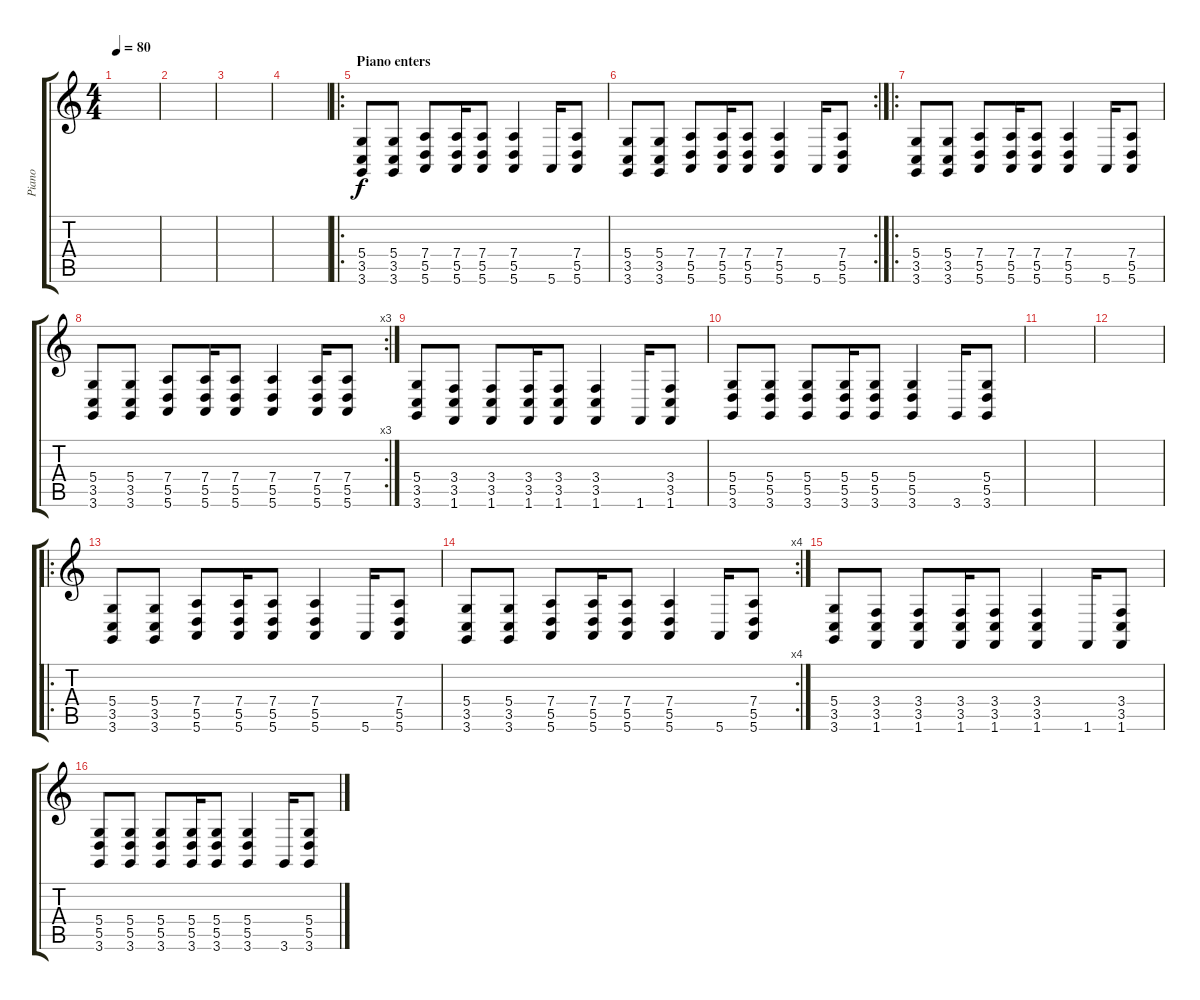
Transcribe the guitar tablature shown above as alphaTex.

\track ("Piano" "Piano") {instrument acousticgrandpiano}
\staff {score tabs}
\tuning (E4 B3 G3 D3 A2 E2) {hide}
\ts (4 4)
\tempo 80
\clef g2
\ks c
|
|
|
|
\ro
\section ("" "Piano enters")
(5.4 3.5 3.6).8 (5.4 3.5 3.6).8 (7.4 5.5 5.6).8 (7.4 5.5 5.6).16 (7.4 5.5 5.6).8 (7.4 5.5 5.6).4 5.6.16 (7.4 5.5 5.6).8 |
\rc 2
(5.4 3.5 3.6).8 (5.4 3.5 3.6).8 (7.4 5.5 5.6).8 (7.4 5.5 5.6).16 (7.4 5.5 5.6).8 (7.4 5.5 5.6).4 5.6.16 (7.4 5.5 5.6).8 |
\ro
(5.4 3.5 3.6).8 (5.4 3.5 3.6).8 (7.4 5.5 5.6).8 (7.4 5.5 5.6).16 (7.4 5.5 5.6).8 (7.4 5.5 5.6).4 5.6.16 (7.4 5.5 5.6).8 |
\rc 3
(5.4 3.5 3.6).8 (5.4 3.5 3.6).8 (7.4 5.5 5.6).8 (7.4 5.5 5.6).16 (7.4 5.5 5.6).8 (7.4 5.5 5.6).4 (7.4 5.5 5.6).16 (7.4 5.5 5.6).8 |
(5.4 3.5 3.6).8 (3.4 3.5 1.6).8 (3.4 3.5 1.6).8 (3.4 3.5 1.6).16 (3.4 3.5 1.6).8 (3.4 3.5 1.6).4 1.6.16 (3.4 3.5 1.6).8 |
(5.4 5.5 3.6).8 (5.4 5.5 3.6).8 (5.4 5.5 3.6).8 (5.4 5.5 3.6).16 (5.4 5.5 3.6).8 (5.4 5.5 3.6).4 3.6.16 (5.4 5.5 3.6).8 |
|
|
\ro
(5.4 3.5 3.6).8 (5.4 3.5 3.6).8 (7.4 5.5 5.6).8 (7.4 5.5 5.6).16 (7.4 5.5 5.6).8 (7.4 5.5 5.6).4 5.6.16 (7.4 5.5 5.6).8 |
\rc 4
(5.4 3.5 3.6).8 (5.4 3.5 3.6).8 (7.4 5.5 5.6).8 (7.4 5.5 5.6).16 (7.4 5.5 5.6).8 (7.4 5.5 5.6).4 5.6.16 (7.4 5.5 5.6).8 |
(5.4 3.5 3.6).8 (3.4 3.5 1.6).8 (3.4 3.5 1.6).8 (3.4 3.5 1.6).16 (3.4 3.5 1.6).8 (3.4 3.5 1.6).4 1.6.16 (3.4 3.5 1.6).8 |
(5.4 5.5 3.6).8 (5.4 5.5 3.6).8 (5.4 5.5 3.6).8 (5.4 5.5 3.6).16 (5.4 5.5 3.6).8 (5.4 5.5 3.6).4 3.6.16 (5.4 5.5 3.6).8
